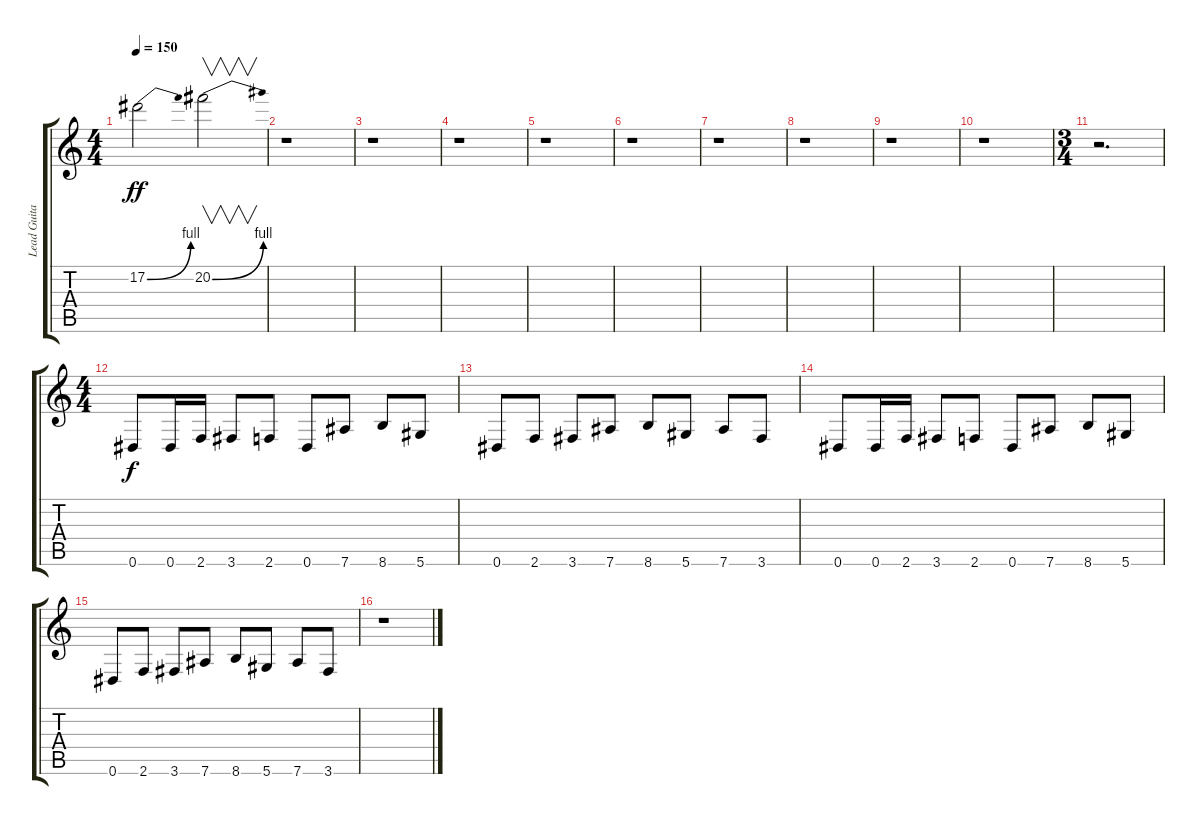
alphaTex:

\track ("Lead Guitar I" "Lead Guita") {instrument overdrivenguitar}
\staff {score tabs}
\tuning (Eb4 Bb3 Gb3 Db3 Ab2 Eb2) {hide}
\ts (4 4)
\tempo 150
\clef g2
\ks c
17.2{be (bend 0 0 60 4)}.2{dy ff} 20.2{be (bend 0 0 60 4)}.2{v} |
r.1 |
r.1 |
r.1 |
r.1 |
r.1 |
r.1 |
r.1 |
r.1 |
r.1 |
\ts (3 4)
r.2{d} |
\ts (4 4)
0.6.8{dy f balance 8 instrument electricguitarmuted} 0.6.16 2.6.16 3.6.8 2.6.8 0.6.8 7.6.8 8.6.8 5.6.8 |
0.6.8{instrument electricguitarmuted} 2.6.8 3.6.8 7.6.8 8.6.8 5.6.8 7.6.8 3.6.8 |
0.6.8{balance 8 instrument electricguitarmuted} 0.6.16 2.6.16 3.6.8 2.6.8 0.6.8 7.6.8 8.6.8 5.6.8 |
0.6.8{instrument electricguitarmuted} 2.6.8 3.6.8 7.6.8 8.6.8 5.6.8 7.6.8 3.6.8 |
r.1
